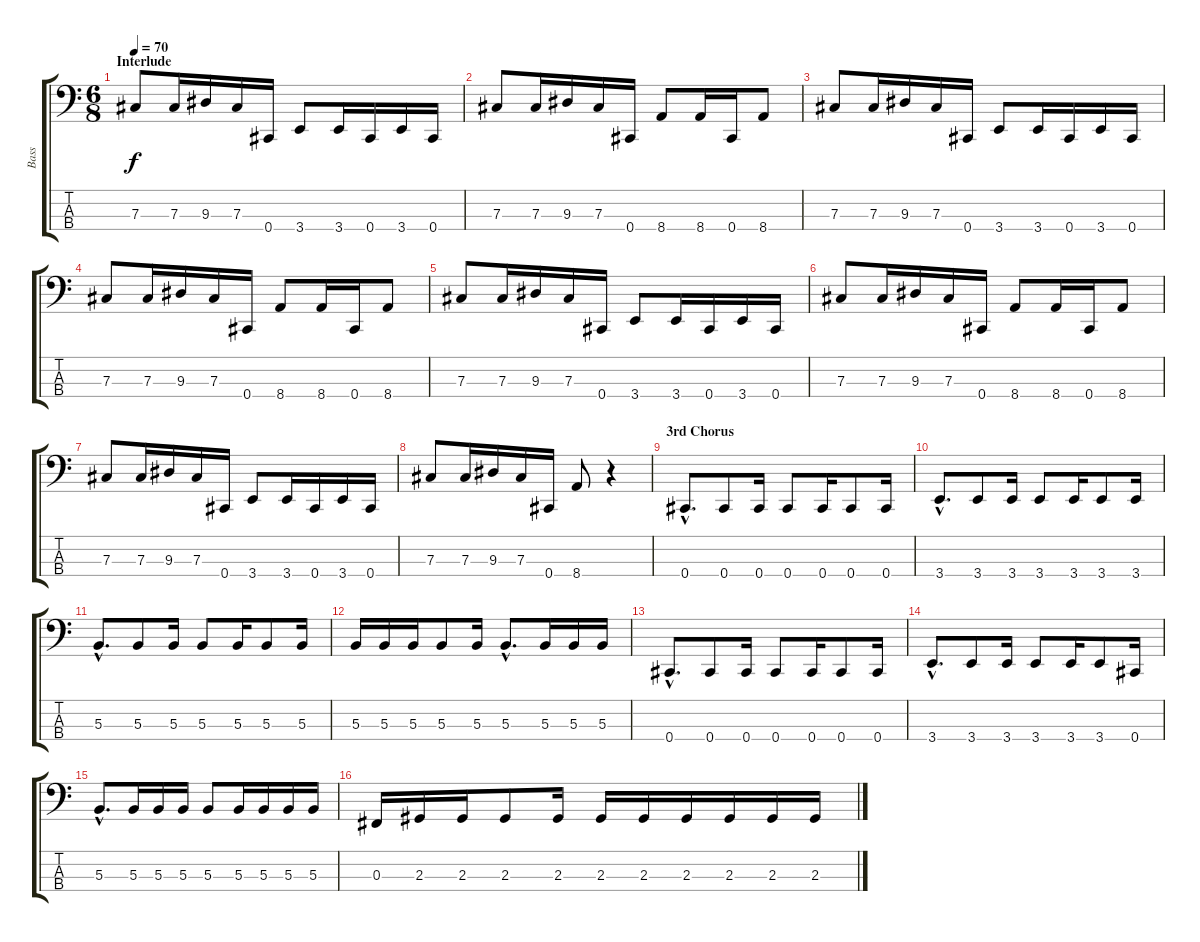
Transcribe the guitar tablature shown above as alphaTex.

\track ("Bass" "Bass") {instrument electricbasspick}
\staff {score tabs}
\tuning (E2 B1 Gb1 Db1) {hide}
\ts (6 8)
\section ("" "Interlude")
\tempo 70
\clef f4
\ks c
7.3.8{dy f} 7.3.16 9.3.16 7.3.16 0.4.16 3.4.8 3.4.16 0.4.16 3.4.16 0.4.16 |
7.3.8 7.3.16 9.3.16 7.3.16 0.4.16 8.4.8 8.4.16 0.4.16 8.4.8 |
7.3.8 7.3.16 9.3.16 7.3.16 0.4.16 3.4.8 3.4.16 0.4.16 3.4.16 0.4.16 |
7.3.8 7.3.16 9.3.16 7.3.16 0.4.16 8.4.8 8.4.16 0.4.16 8.4.8 |
7.3.8 7.3.16 9.3.16 7.3.16 0.4.16 3.4.8 3.4.16 0.4.16 3.4.16 0.4.16 |
7.3.8 7.3.16 9.3.16 7.3.16 0.4.16 8.4.8 8.4.16 0.4.16 8.4.8 |
7.3.8 7.3.16 9.3.16 7.3.16 0.4.16 3.4.8 3.4.16 0.4.16 3.4.16 0.4.16 |
7.3.8 7.3.16 9.3.16 7.3.16 0.4.16 8.4.8 r.4 |
\section ("" "3rd Chorus")
0.4{hac}.8{d} 0.4.8 0.4.16 0.4.8 0.4.16 0.4.8 0.4.16 |
3.4{hac}.8{d} 3.4.8 3.4.16 3.4.8 3.4.16 3.4.8 3.4.16 |
5.3{hac}.8{d} 5.3.8 5.3.16 5.3.8 5.3.16 5.3.8 5.3.16 |
5.3.16 5.3.16 5.3.16 5.3.8 5.3.16 5.3{hac}.8{d} 5.3.16 5.3.16 5.3.16 |
0.4{hac}.8{d} 0.4.8 0.4.16 0.4.8 0.4.16 0.4.8 0.4.16 |
3.4{hac}.8{d} 3.4.8 3.4.16 3.4.8 3.4.16 3.4.8 0.4.16 |
5.3{hac}.8{d} 5.3.16 5.3.16 5.3.16 5.3.8 5.3.16 5.3.16 5.3.16 5.3.16 |
0.3.16 2.3.16 2.3.16 2.3.8 2.3.16 2.3.16 2.3.16 2.3.16 2.3.16 2.3.16 2.3.16
